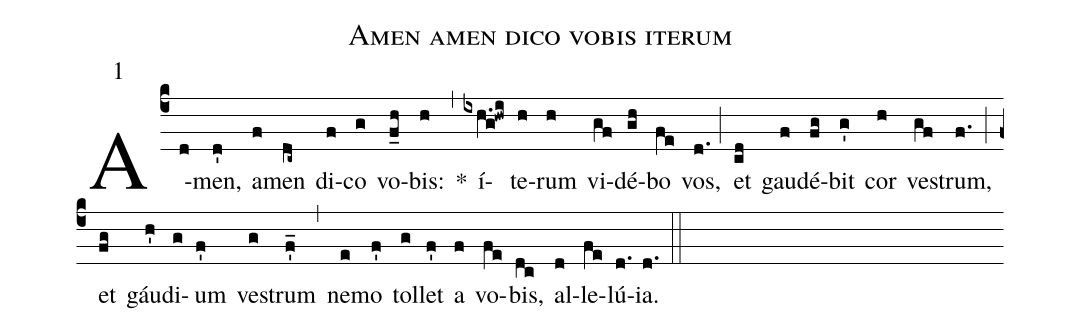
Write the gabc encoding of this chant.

name:Amen amen dico vobis iterum;
mode:1;
annotation:1;
office-part:Antiphonae;
%%
(c4) A(d)men,(d') a(f)men(dc~) di(f)co(g) vo(f_h)bis:(h) *(,) í(ixh.g!hwi)te(h)rum(h) vi(gf)dé(gh)bo(fe) vos,(d.) (;) et(cd) gau(f)dé(fg)bit(g') cor(h) ve(gf)strum,(f.) (;) et(fg) gáu(h')di(g)um(f') ve(g)strum(f'_) (,) ne(e)mo(f') tol(g)let(f') a(f) vo(fe)bis,(dc) al(d)le(fe)lú(d.)ia.(d.) (::)
